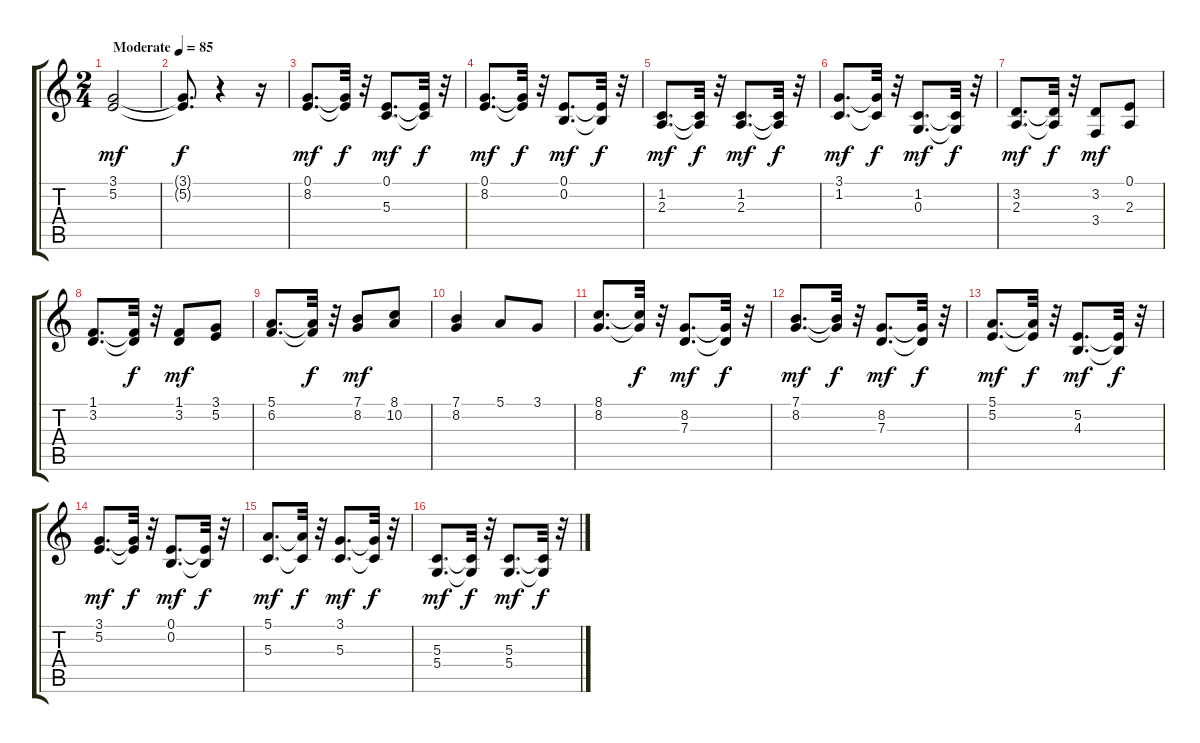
\track "" {instrument frenchhorn}
\staff {score tabs}
\tuning (E4 B3 G3 D3 A2 E2) {hide}
\ts (2 4)
\tempo (85 "Moderate")
\clef g2
\ks c
(3.1 5.2).2{dy mf instrument frenchhorn} |
(3.1{t} 5.2{t}).8{d dy f} r.4 r.16 |
(0.1 8.2).8{d dy mf} (0.1{t} 8.2{t}).32{dy f} r.32 (0.1 5.3).8{d dy mf} (0.1{t} 5.3{t}).32{dy f} r.32 |
(0.1 8.2).8{d dy mf} (0.1{t} 8.2{t}).32{dy f} r.32 (0.1 0.2).8{d dy mf} (0.1{t} 0.2{t}).32{dy f} r.32 |
(1.2 2.3).8{d dy mf} (1.2{t} 2.3{t}).32{dy f} r.32 (1.2 2.3).8{d dy mf} (1.2{t} 2.3{t}).32{dy f} r.32 |
(3.1 1.2).8{d dy mf} (3.1{t} 1.2{t}).32{dy f} r.32 (1.2 0.3).8{d dy mf} (1.2{t} 0.3{t}).32{dy f} r.32 |
(3.2 2.3).8{d dy mf} (3.2{t} 2.3{t}).32{dy f} r.32 (3.2 3.4).8{dy mf} (0.1 2.3).8 |
(1.1 3.2).8{d} (1.1{t} 3.2{t}).32{dy f} r.32 (1.1 3.2).8{dy mf} (3.1 5.2).8 |
(5.1 6.2).8{d} (5.1{t} 6.2{t}).32{dy f} r.32 (7.1 8.2).8{dy mf} (8.1 10.2).8 |
(7.1 8.2).4 5.1.8 3.1.8 |
(8.1 8.2).8{d} (8.1{t} 8.2{t}).32{dy f} r.32 (8.2 7.3).8{d dy mf} (8.2{t} 7.3{t}).32{dy f} r.32 |
(7.1 8.2).8{d dy mf} (7.1{t} 8.2{t}).32{dy f} r.32 (8.2 7.3).8{d dy mf} (8.2{t} 7.3{t}).32{dy f} r.32 |
(5.1 5.2).8{d dy mf} (5.1{t} 5.2{t}).32{dy f} r.32 (5.2 4.3).8{d dy mf} (5.2{t} 4.3{t}).32{dy f} r.32 |
(3.1 5.2).8{d dy mf} (3.1{t} 5.2{t}).32{dy f} r.32 (0.1 0.2).8{d dy mf} (0.1{t} 0.2{t}).32{dy f} r.32 |
(5.1 5.3).8{d dy mf} (5.1{t} 5.3{t}).32{dy f} r.32 (3.1 5.3).8{d dy mf} (3.1{t} 5.3{t}).32{dy f} r.32 |
(5.3 5.4).8{d dy mf} (5.3{t} 5.4{t}).32{dy f} r.32 (5.3 5.4).8{d dy mf} (5.3{t} 5.4{t}).32{dy f} r.32
